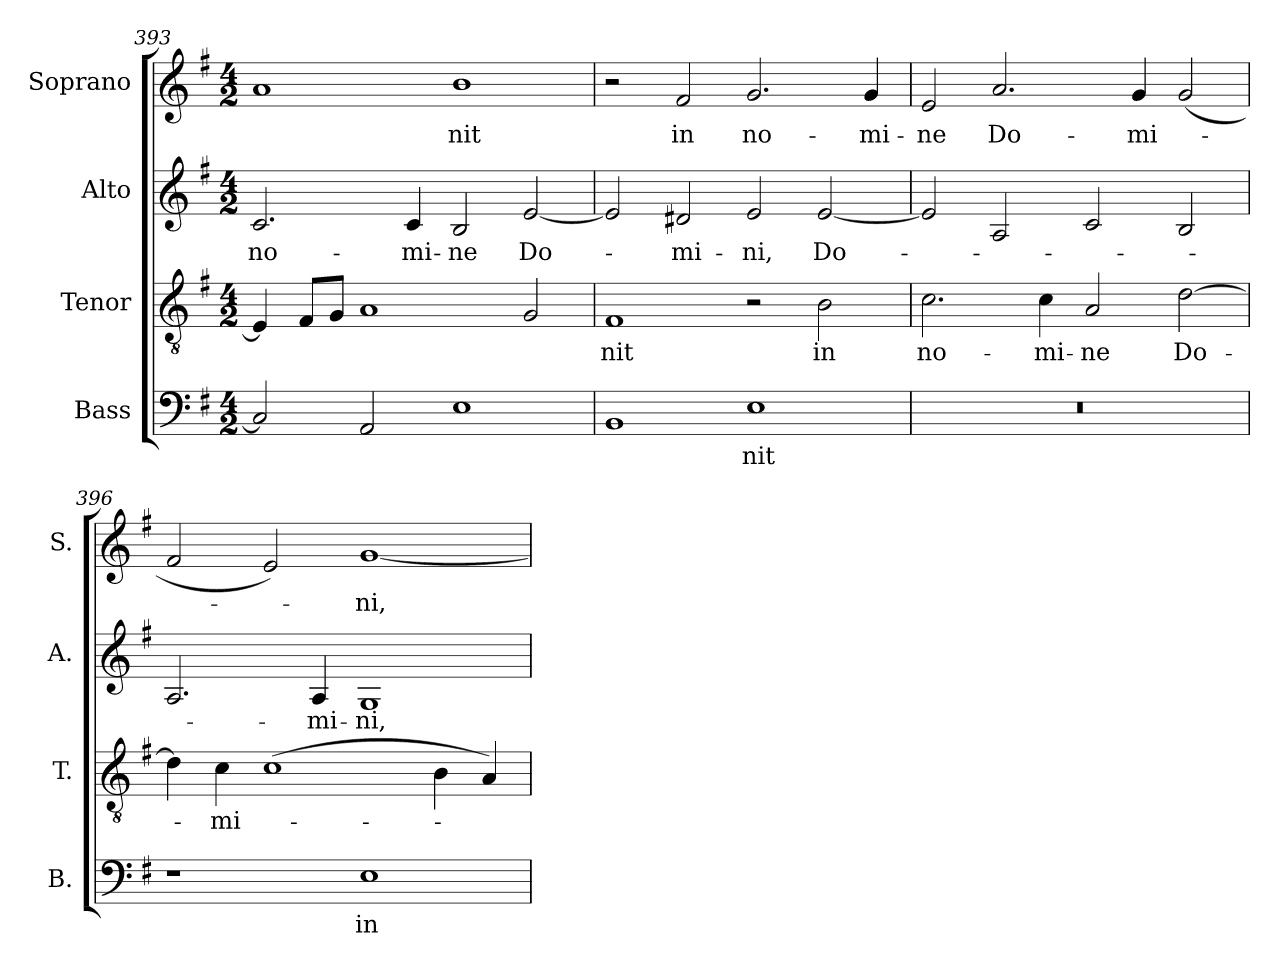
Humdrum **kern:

**kern	**text	**kern	**text	**kern	**text	**kern	**text
*part4	*part4	*part3	*part3	*part2	*part2	*part1	*part1
*staff4	*staff4	*staff3	*staff3	*staff2	*staff2	*staff1	*staff1
*I"Bass	*	*I"Tenor	*	*I"Alto	*	*I"Soprano	*
*I'B.	*	*I'T.	*	*I'A.	*	*I'S.	*
*clefF4	*	*clefGv2	*	*clefG2	*	*clefG2	*
*	*	*ITrd7c12	*	*	*	*	*
*k[f#]	*	*k[f#]	*	*k[f#]	*	*k[f#]	*
*G:	*	*G:	*	*G:	*	*G:	*
*M4/2	*	*M4/2	*	*M4/2	*	*M4/2	*
=393	=393	=393	=393	=393	=393	=393	=393
!	!	!	!	!	!LO:LY:b:color=#000000	!	!
2Ci/]	.	4EEi/]	.	2.ci/	no-	1ai	.
.	.	8FF#i/L	.	.	.	.	.
.	.	8GGi/J	.	.	.	.	.
2AAi/	.	1AAi	.	.	.	.	.
!	!	!	!	!	!LO:LY:b:color=#000000	!	!
.	.	.	.	4ci/	-mi-	.	.
!	!	!	!	!	!LO:LY:b:color=#000000	!	!
!	!	!	!	!	!	!	!LO:LY:b:color=#000000
1Ei	.	.	.	2Bi/	-ne	1bi	-nit
!	!	!	!	!	!LO:LY:b:color=#000000	!	!
.	.	2GGi/	.	[2ei/	Do-	.	.
=394	=394	=394	=394	=394	=394	=394	=394
!	!	!	!LO:LY:b:color=#000000	!	!	!	!
1BBi	.	1FF#i	-nit	2ei/]	.	2r	.
!	!	!	!	!	!LO:LY:b:color=#000000	!	!
!	!	!	!	!	!	!	!LO:LY:b:color=#000000
.	.	.	.	2d#Xi/	-mi-	2f#i/	in
!	!LO:LY:b:color=#000000	!	!	!	!	!	!
!	!	!	!	!	!LO:LY:b:color=#000000	!	!
!	!	!	!	!	!	!	!LO:LY:b:color=#000000
1Ei	-nit	2r	.	2ei/	-ni,	2.gi/	no-
!	!	!	!LO:LY:b:color=#000000	!	!	!	!
!	!	!	!	!	!LO:LY:b:color=#000000	!	!
.	.	2BBi\	in	[2ei/	Do-	.	.
!	!	!	!	!	!	!	!LO:LY:b:color=#000000
.	.	.	.	.	.	4gi/	-mi-
=395	=395	=395	=395	=395	=395	=395	=395
!LO:N:vis=1	!	!	!	!	!	!	!
!	!	!	!LO:LY:b:color=#000000	!	!	!	!
!	!	!	!	!	!	!	!LO:LY:b:color=#000000
0r	.	2.Ci\	no-	2ei/]	.	2ei/	-ne
!	!	!	!	!	!	!	!LO:LY:b:color=#000000
.	.	.	.	2Ai/	.	2.ai/	Do-
!	!	!	!LO:LY:b:color=#000000	!	!	!	!
.	.	4Ci\	-mi-	.	.	.	.
!	!	!	!LO:LY:b:color=#000000	!	!	!	!
.	.	2AAi/	-ne	2ci/	.	.	.
!	!	!	!	!	!	!	!LO:LY:b:color=#000000
.	.	.	.	.	.	4gi/	-mi-
!	!	!	!LO:LY:b:color=#000000	!	!	!	!
.	.	[2Di\	Do-	2Bi/	.	(2gi/	.
!!LO:LB:g=z
=396	=396	=396	=396	=396	=396	=396	=396
1r	.	4Di\]	.	2.Ai/	.	2f#i/	.
!	!	!	!LO:LY:b:color=#000000	!	!	!	!
.	.	4Ci\	-mi-	.	.	.	.
.	.	(1Ci	.	.	.	2ei/)	.
!	!	!	!	!	!LO:LY:b:color=#000000	!	!
.	.	.	.	4Ai/	-mi-	.	.
!	!LO:LY:b:color=#000000	!	!	!	!	!	!
!	!	!	!	!	!LO:LY:b:color=#000000	!	!
!	!	!	!	!	!	!	!LO:LY:b:color=#000000
1Ei	in	.	.	1Gi	-ni,	[1gi	-ni,
.	.	4BBi\	.	.	.	.	.
.	.	4AAi/)	.	.	.	.	.
=	=	=	=	=	=	=	=
*-	*-	*-	*-	*-	*-	*-	*-
